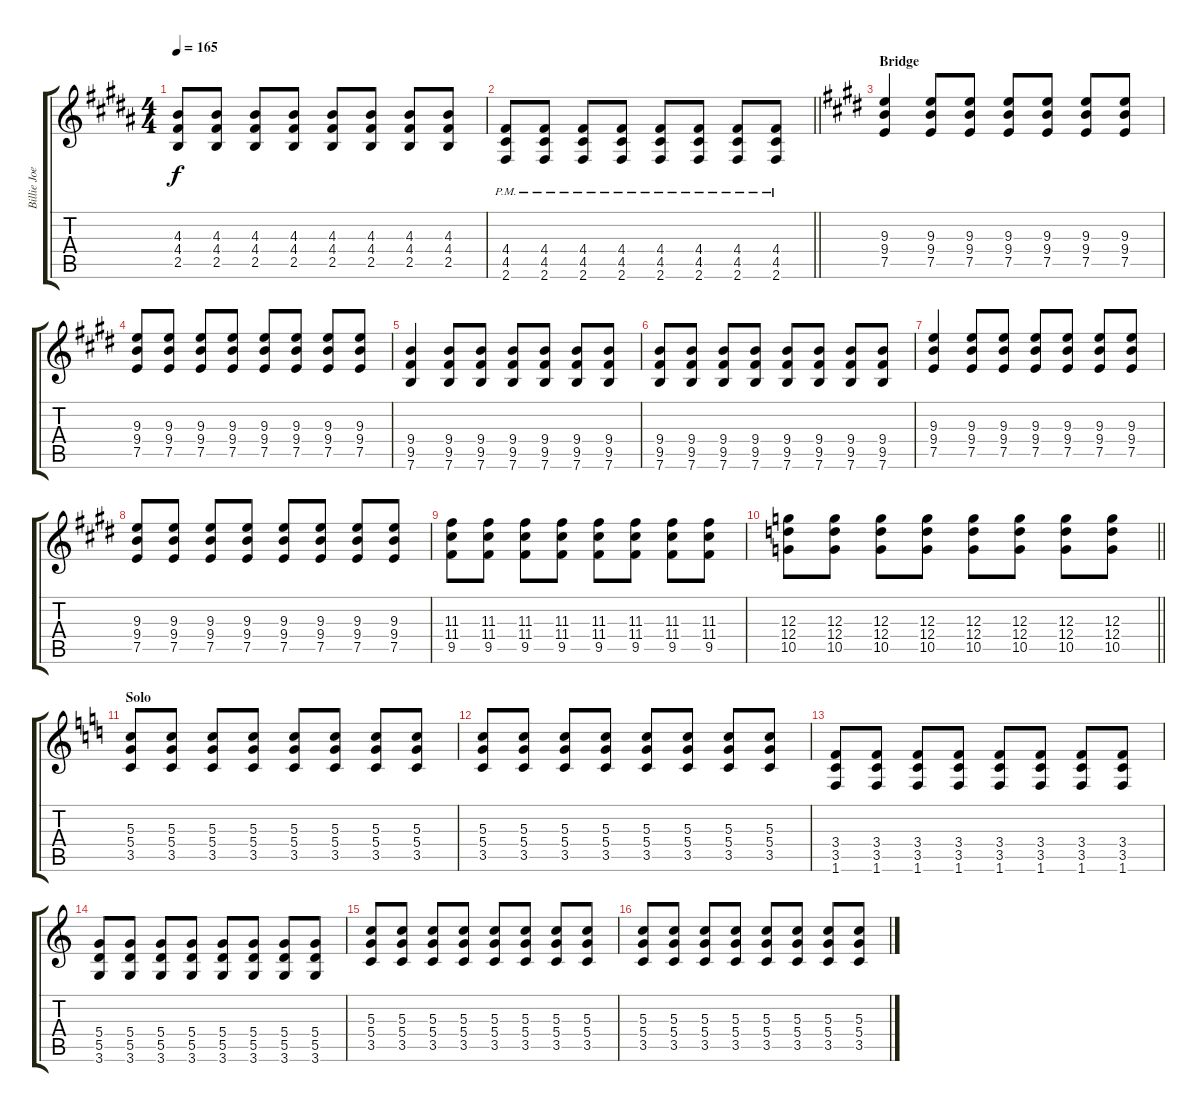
\track ("Billie Joe Armstrong (Rhythm Guitar)" "Billie Joe") {instrument distortionguitar}
\staff {score tabs}
\tuning (E4 B3 G3 D3 A2 E2) {hide}
\ts (4 4)
\tempo 165
\clef g2
\ks b
(4.3 4.4 2.5).8{dy f} (4.3 4.4 2.5).8 (4.3 4.4 2.5).8 (4.3 4.4 2.5).8 (4.3 4.4 2.5).8 (4.3 4.4 2.5).8 (4.3 4.4 2.5).8 (4.3 4.4 2.5).8 |
\barLineRight lightlight
(4.4{pm} 4.5{pm} 2.6{pm}).8 (4.4{pm} 4.5{pm} 2.6{pm}).8 (4.4{pm} 4.5{pm} 2.6{pm}).8 (4.4{pm} 4.5{pm} 2.6{pm}).8 (4.4{pm} 4.5{pm} 2.6{pm}).8 (4.4{pm} 4.5{pm} 2.6{pm}).8 (4.4{pm} 4.5{pm} 2.6{pm}).8 (4.4{pm} 4.5{pm} 2.6{pm}).8 |
\section ("" "Bridge")
\ks e
(9.3 9.4 7.5).4 (9.3 9.4 7.5).8 (9.3 9.4 7.5).8 (9.3 9.4 7.5).8 (9.3 9.4 7.5).8 (9.3 9.4 7.5).8 (9.3 9.4 7.5).8 |
(9.3 9.4 7.5).8 (9.3 9.4 7.5).8 (9.3 9.4 7.5).8 (9.3 9.4 7.5).8 (9.3 9.4 7.5).8 (9.3 9.4 7.5).8 (9.3 9.4 7.5).8 (9.3 9.4 7.5).8 |
(9.4 9.5 7.6).4 (9.4 9.5 7.6).8 (9.4 9.5 7.6).8 (9.4 9.5 7.6).8 (9.4 9.5 7.6).8 (9.4 9.5 7.6).8 (9.4 9.5 7.6).8 |
(9.4 9.5 7.6).8 (9.4 9.5 7.6).8 (9.4 9.5 7.6).8 (9.4 9.5 7.6).8 (9.4 9.5 7.6).8 (9.4 9.5 7.6).8 (9.4 9.5 7.6).8 (9.4 9.5 7.6).8 |
(9.3 9.4 7.5).4 (9.3 9.4 7.5).8 (9.3 9.4 7.5).8 (9.3 9.4 7.5).8 (9.3 9.4 7.5).8 (9.3 9.4 7.5).8 (9.3 9.4 7.5).8 |
(9.3 9.4 7.5).8 (9.3 9.4 7.5).8 (9.3 9.4 7.5).8 (9.3 9.4 7.5).8 (9.3 9.4 7.5).8 (9.3 9.4 7.5).8 (9.3 9.4 7.5).8 (9.3 9.4 7.5).8 |
(11.3 11.4 9.5).8 (11.3 11.4 9.5).8 (11.3 11.4 9.5).8 (11.3 11.4 9.5).8 (11.3 11.4 9.5).8 (11.3 11.4 9.5).8 (11.3 11.4 9.5).8 (11.3 11.4 9.5).8 |
\barLineRight lightlight
(12.3 12.4 10.5).8 (12.3 12.4 10.5).8 (12.3 12.4 10.5).8 (12.3 12.4 10.5).8 (12.3 12.4 10.5).8 (12.3 12.4 10.5).8 (12.3 12.4 10.5).8 (12.3 12.4 10.5).8 |
\section ("" "Solo")
\ks c
(5.3 5.4 3.5).8{volume 16 balance 14} (5.3 5.4 3.5).8 (5.3 5.4 3.5).8 (5.3 5.4 3.5).8 (5.3 5.4 3.5).8 (5.3 5.4 3.5).8 (5.3 5.4 3.5).8 (5.3 5.4 3.5).8 |
(5.3 5.4 3.5).8 (5.3 5.4 3.5).8 (5.3 5.4 3.5).8 (5.3 5.4 3.5).8 (5.3 5.4 3.5).8 (5.3 5.4 3.5).8 (5.3 5.4 3.5).8 (5.3 5.4 3.5).8 |
(3.4 3.5 1.6).8 (3.4 3.5 1.6).8 (3.4 3.5 1.6).8 (3.4 3.5 1.6).8 (3.4 3.5 1.6).8 (3.4 3.5 1.6).8 (3.4 3.5 1.6).8 (3.4 3.5 1.6).8 |
(5.4 5.5 3.6).8 (5.4 5.5 3.6).8 (5.4 5.5 3.6).8 (5.4 5.5 3.6).8 (5.4 5.5 3.6).8 (5.4 5.5 3.6).8 (5.4 5.5 3.6).8 (5.4 5.5 3.6).8 |
(5.3 5.4 3.5).8 (5.3 5.4 3.5).8 (5.3 5.4 3.5).8 (5.3 5.4 3.5).8 (5.3 5.4 3.5).8 (5.3 5.4 3.5).8 (5.3 5.4 3.5).8 (5.3 5.4 3.5).8 |
(5.3 5.4 3.5).8 (5.3 5.4 3.5).8 (5.3 5.4 3.5).8 (5.3 5.4 3.5).8 (5.3 5.4 3.5).8 (5.3 5.4 3.5).8 (5.3 5.4 3.5).8 (5.3 5.4 3.5).8
